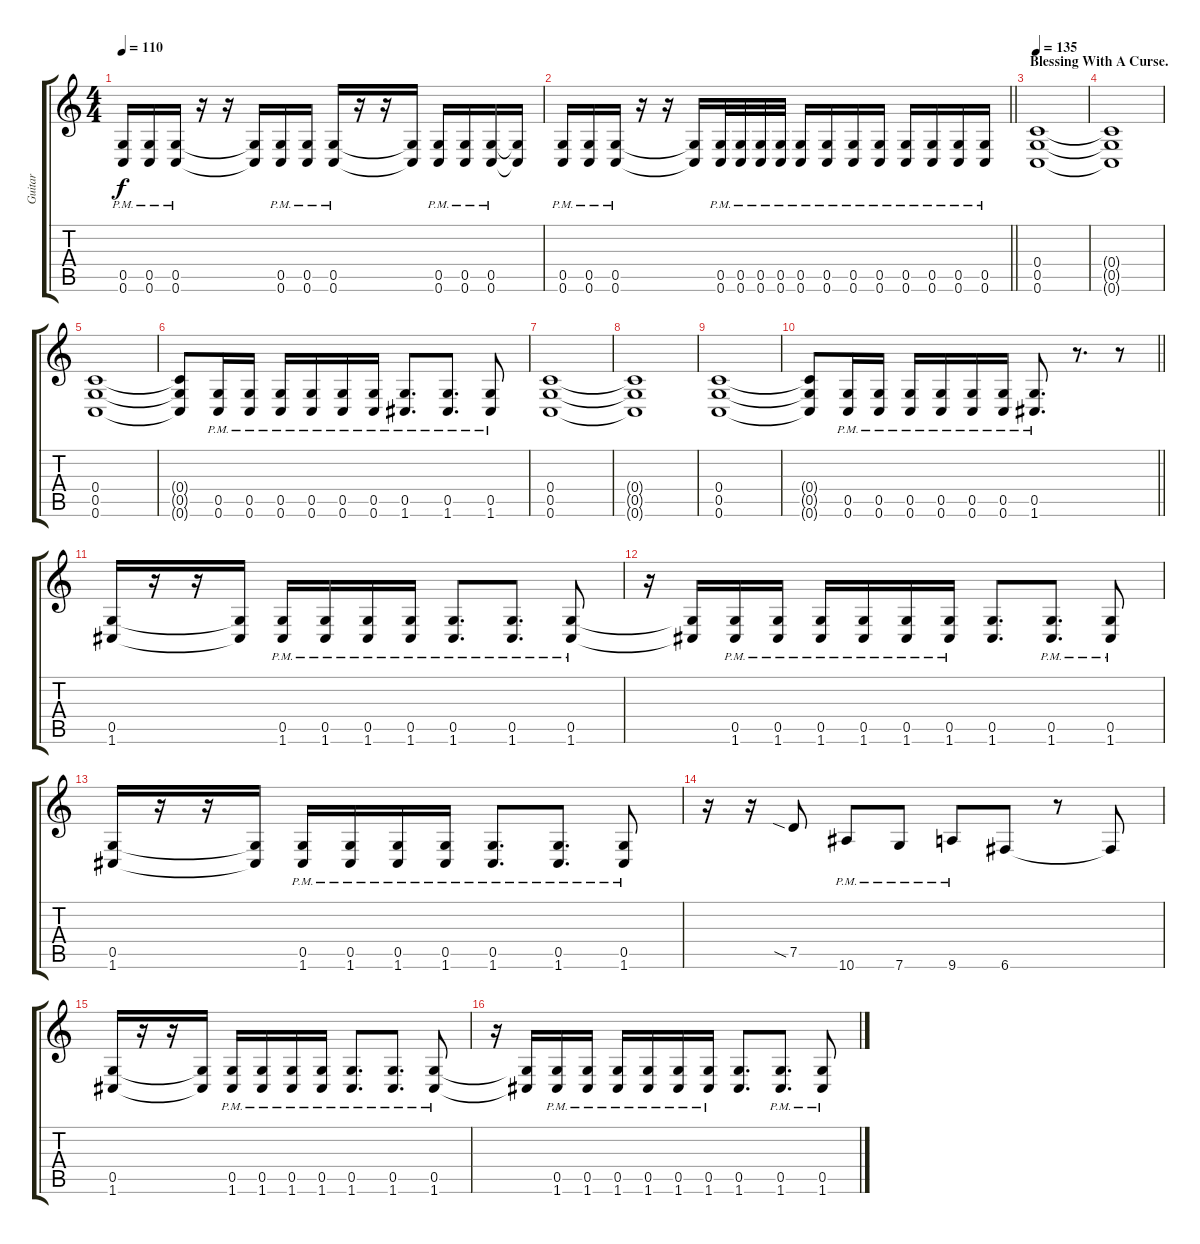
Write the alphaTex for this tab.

\track ("Guitar" "Guitar") {instrument distortionguitar}
\staff {score tabs}
\tuning (D4 A3 F3 C3 G2 C2) {hide}
\ts (4 4)
\tempo 110
\clef g2
\ks c
(0.5{pm} 0.6{pm}).16{dy f} (0.5{pm} 0.6{pm}).16 (0.5{pm} 0.6{pm}).16 r.16 r.16 (0.5{t} 0.6{t}).16 (0.5{pm} 0.6{pm}).16 (0.5{pm} 0.6{pm}).16 (0.5{pm} 0.6{pm}).16 r.16 r.16 (0.5{t} 0.6{t}).16 (0.5{pm} 0.6{pm}).16 (0.5{pm} 0.6{pm}).16 (0.5{pm} 0.6{pm}).16 (0.5{t} 0.6{t}).16 |
\barLineRight lightlight
(0.5{pm} 0.6{pm}).16 (0.5{pm} 0.6{pm}).16 (0.5{pm} 0.6{pm}).16 r.16 r.16 (0.5{t} 0.6{t}).16 (0.5{pm} 0.6{pm}).32 (0.5{pm} 0.6{pm}).32 (0.5{pm} 0.6{pm}).32 (0.5{pm} 0.6{pm}).32 (0.5{pm} 0.6{pm}).16 (0.5{pm} 0.6{pm}).16 (0.5{pm} 0.6{pm}).16 (0.5{pm} 0.6{pm}).16 (0.5{pm} 0.6{pm}).16 (0.5{pm} 0.6{pm}).16 (0.5{pm} 0.6{pm}).16 (0.5{pm} 0.6{pm}).16 |
\section ("" "Blessing With A Curse.")
\tempo 135
(0.4 0.5 0.6).1 |
(0.4{t} 0.5{t} 0.6{t}).1 |
(0.4 0.5 0.6).1 |
(0.4{t} 0.5{t} 0.6{t}).8 (0.5{pm} 0.6{pm}).16 (0.5{pm} 0.6{pm}).16 (0.5{pm} 0.6{pm}).16 (0.5{pm} 0.6{pm}).16 (0.5{pm} 0.6{pm}).16 (0.5{pm} 0.6{pm}).16 (0.5{pm} 1.6{pm}).8{d} (0.5{pm} 1.6{pm}).8{d} (0.5{pm} 1.6{pm}).8 |
(0.4 0.5 0.6).1 |
(0.4{t} 0.5{t} 0.6{t}).1 |
(0.4 0.5 0.6).1 |
\barLineRight lightlight
(0.4{t} 0.5{t} 0.6{t}).8 (0.5{pm} 0.6{pm}).16 (0.5{pm} 0.6{pm}).16 (0.5{pm} 0.6{pm}).16 (0.5{pm} 0.6{pm}).16 (0.5{pm} 0.6{pm}).16 (0.5{pm} 0.6{pm}).16 (0.5{pm} 1.6{pm}).8{d} r.8{d} r.8 |
\section ("" "")
(0.5 1.6).16 r.16 r.16 (0.5{t} 1.6{t}).16 (0.5{pm} 1.6{pm}).16 (0.5{pm} 1.6{pm}).16 (0.5{pm} 1.6{pm}).16 (0.5{pm} 1.6{pm}).16 (0.5{pm} 1.6{pm}).8{d} (0.5{pm} 1.6{pm}).8{d} (0.5{pm} 1.6{pm}).8 |
r.16 (0.5{t} 1.6{t}).16 (0.5{pm} 1.6{pm}).16 (0.5{pm} 1.6{pm}).16 (0.5{pm} 1.6{pm}).16 (0.5{pm} 1.6{pm}).16 (0.5{pm} 1.6{pm}).16 (0.5{pm} 1.6{pm}).16 (0.5 1.6).8{d} (0.5{pm} 1.6{pm}).8{d} (0.5{pm} 1.6{pm}).8 |
(0.5 1.6).16 r.16 r.16 (0.5{t} 1.6{t}).16 (0.5{pm} 1.6{pm}).16 (0.5{pm} 1.6{pm}).16 (0.5{pm} 1.6{pm}).16 (0.5{pm} 1.6{pm}).16 (0.5{pm} 1.6{pm}).8{d} (0.5{pm} 1.6{pm}).8{d} (0.5{pm} 1.6{pm}).8 |
r.16 r.16 7.5{sia}.8 10.6{pm}.8 7.6{pm}.8 9.6{pm}.8 6.6.8 r.8 6.6{t}.8 |
(0.5 1.6).16 r.16 r.16 (0.5{t} 1.6{t}).16 (0.5{pm} 1.6{pm}).16 (0.5{pm} 1.6{pm}).16 (0.5{pm} 1.6{pm}).16 (0.5{pm} 1.6{pm}).16 (0.5{pm} 1.6{pm}).8{d} (0.5{pm} 1.6{pm}).8{d} (0.5{pm} 1.6{pm}).8 |
r.16 (0.5{t} 1.6{t}).16 (0.5{pm} 1.6{pm}).16 (0.5{pm} 1.6{pm}).16 (0.5{pm} 1.6{pm}).16 (0.5{pm} 1.6{pm}).16 (0.5{pm} 1.6{pm}).16 (0.5{pm} 1.6{pm}).16 (0.5 1.6).8{d} (0.5{pm} 1.6{pm}).8{d} (0.5{pm} 1.6{pm}).8
